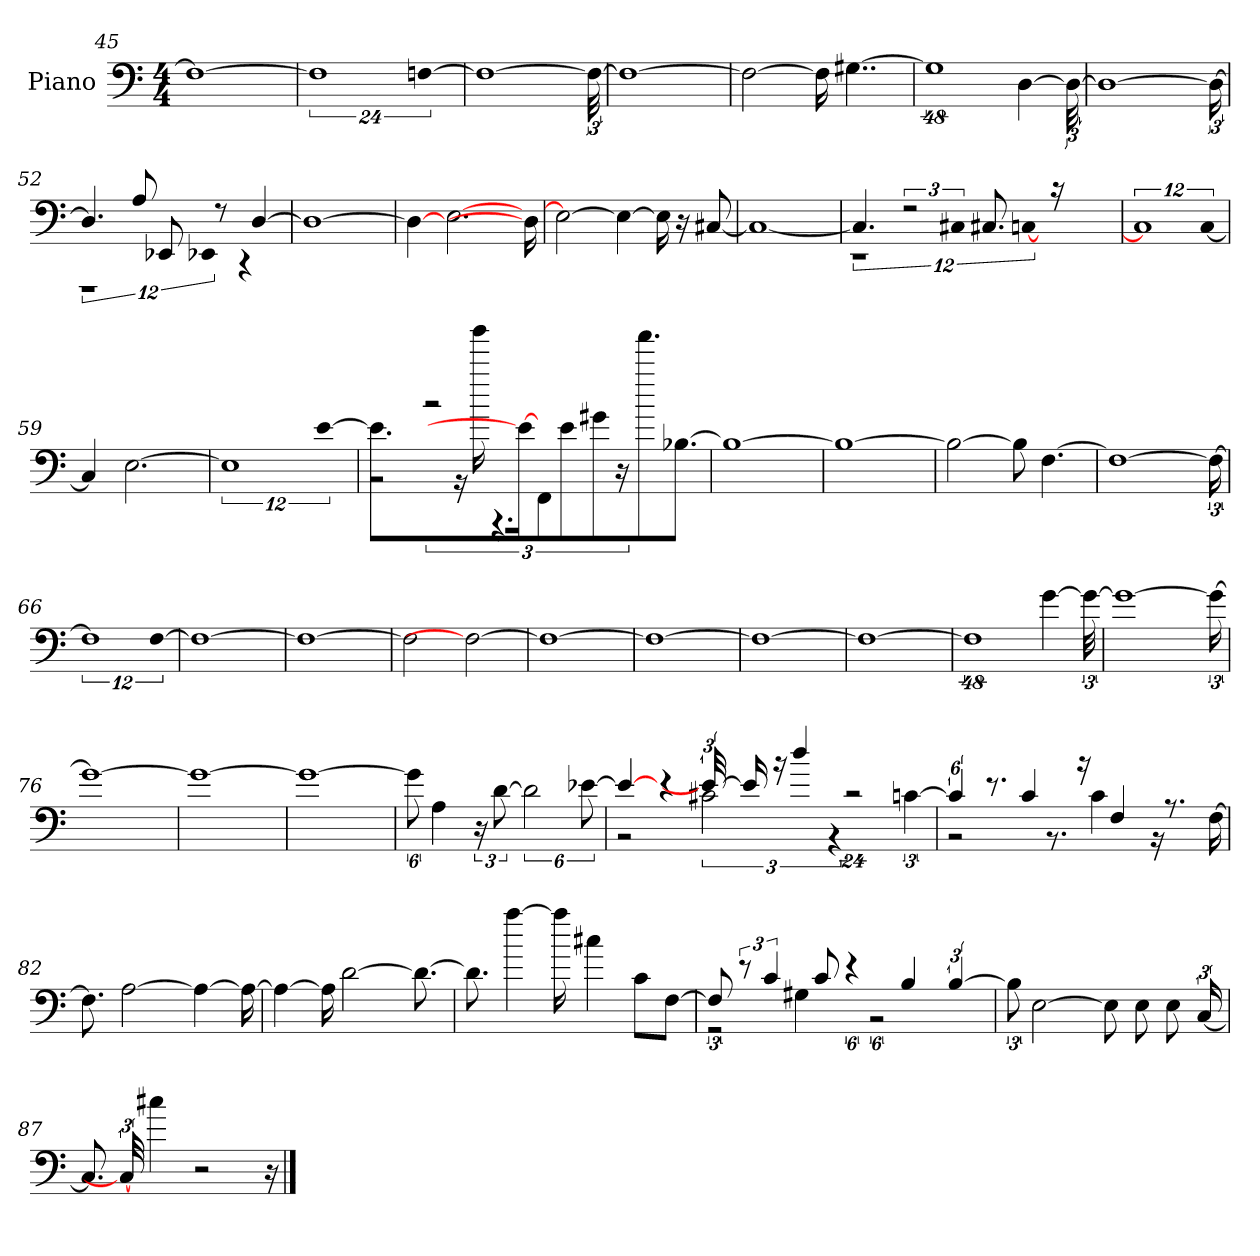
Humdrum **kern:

**kern
*part1
*staff1
*I"Piano
*I'Pno
*clefF4
*M4/4
=45
1F#_
=46
24%23F#]
[24F
=47
1F_
48F_
=48
1F_
=49
2F_
16F]
[4..G#X
=50
48%35G#]
[4D
48D_
=51
1D_
24D_
=52
*^
4.D]	12%7r
8A	.
8EE-X	.
.	6EE-X
8r	.
[4D	4r
*v	*v
=53
1D_
=54
4D_
[2.E
16D]
=55
2E_
4E_
16E]
16r
[8C#X
=56
1C#_
=57
*^
4.C#]	12%11r
3r	.
12%5C#X	.
.	[12C
.	4.ryy
8.C#X	.
16r	.
*v	*v
=58
12%7C]
[12%5C
=59
4C]
[2.E
=60
12%11E]
[12e
=61
*^
4.e]	2r
3r	.
.	16r
.	16bbb
.	4.r
24e_	.
12FF\L	.
12e\J	.
12g#X	.
24r	12%5ryy
8.aaa	.
[8.B-XJ	.
*v	*v
=62
1B-_
=63
1B-_
=64
2B-_
8B-]
[4.F
=65
1F_
24F_
=66
12%7F]
[12%5F
=67
1F_
=68
1F_
=69
2F]
2F_
=70
1F_
=71
1F_
=72
1F_
=73
1F_
=74
48%35F]
[4g
48g_
=75
1g_
24g_
=76
1g_
=77
1g_
=78
1g_
=79
48%5g]
4A
24r
[12d
12%5d]
[48%5e-X
=80
*^
4e-_	2r
4r	.
48e-_	3c#X
16e-]	.
16r	.
4dd	.
.	6r
48%13r	.
.	3ryy
[6c	.
=81	=81
24%5c]	2r
8.r	.
4c	.
.	8.r
16r	.
.	4c
4F	.
.	16r
8.r	.
.	24%5ryy
[16F	.
*v	*v
=82
8.F]
[2A
4A_
16A_
=83
4A_
16A]
[2d
8.d_
=84
8.d]
[4aa
16aa]
4cc#X
8c\L
[8F\J
=85
*^
8F]	3r
12r	.
6c	.
.	4G#X
8c	.
24%5r	.
.	12%5r
4B	.
[6B	.
.	8ryy
*v	*v
=86
12B]
[2E
8E]
8E
8E
[24C
=87
8.C]
48C_
4cc#X
2r
16r
==
*-
